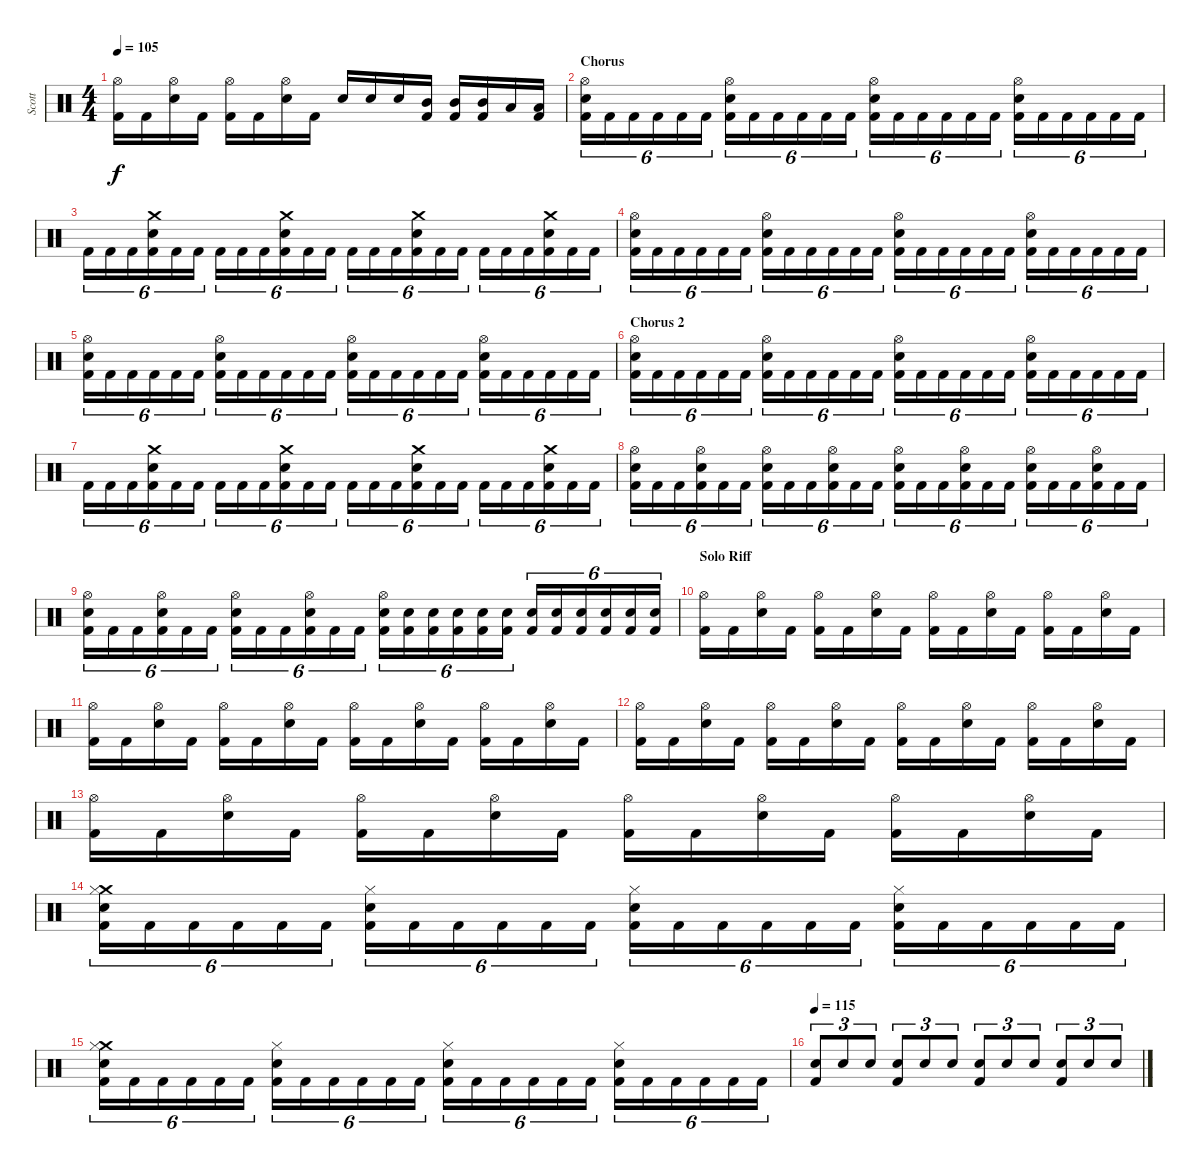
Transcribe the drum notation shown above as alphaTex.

\track ("Scott" "Scott") {instrument percussion}
\staff {score}
\articulation defaults
\ts (4 4)
\tempo 105
\clef neutral
\ks c
("Hi-Hat (open)" "Kick (hit) 2").16{dy f} "Kick (hit) 2".16 ("Hi-Hat (open)" "Snare (hit) 2").16 "Kick (hit) 2".16 ("Hi-Hat (open)" "Kick (hit) 2").16 "Kick (hit) 2".16 ("Hi-Hat (open)" "Snare (hit) 2").16 "Kick (hit) 2".16 "Snare (hit) 2".16 "Snare (hit) 2".16 "Snare (hit) 2".16 ("Mid Tom (hit)" "Kick (hit) 2").16 ("Mid Tom (hit)" "Kick (hit) 2").16 ("Mid Tom (hit)" "Kick (hit) 2").16 "Low Tom (hit)".16 ("Low Tom (hit)" "Kick (hit) 2").16 |
\section ("" "Chorus")
("Hi-Hat (open)" "Snare (hit) 2" "Kick (hit) 2").16{tu (6 4)} "Kick (hit) 2".16{tu (6 4)} "Kick (hit) 2".16{tu (6 4)} "Kick (hit) 2".16{tu (6 4)} "Kick (hit) 2".16{tu (6 4)} "Kick (hit) 2".16{tu (6 4)} ("Hi-Hat (open)" "Snare (hit) 2" "Kick (hit) 2").16{tu (6 4)} "Kick (hit) 2".16{tu (6 4)} "Kick (hit) 2".16{tu (6 4)} "Kick (hit) 2".16{tu (6 4)} "Kick (hit) 2".16{tu (6 4)} "Kick (hit) 2".16{tu (6 4)} ("Hi-Hat (open)" "Snare (hit) 2" "Kick (hit) 2").16{tu (6 4)} "Kick (hit) 2".16{tu (6 4)} "Kick (hit) 2".16{tu (6 4)} "Kick (hit) 2".16{tu (6 4)} "Kick (hit) 2".16{tu (6 4)} "Kick (hit) 2".16{tu (6 4)} ("Hi-Hat (open)" "Snare (hit) 2" "Kick (hit) 2").16{tu (6 4)} "Kick (hit) 2".16{tu (6 4)} "Kick (hit) 2".16{tu (6 4)} "Kick (hit) 2".16{tu (6 4)} "Kick (hit) 2".16{tu (6 4)} "Kick (hit) 2".16{tu (6 4)} |
"Kick (hit) 2".16{tu (6 4)} "Kick (hit) 2".16{tu (6 4)} "Kick (hit) 2".16{tu (6 4)} ("Crash medium (hit)" "Snare (hit) 2" "Kick (hit) 2").16{tu (6 4)} "Kick (hit) 2".16{tu (6 4)} "Kick (hit) 2".16{tu (6 4)} "Kick (hit) 2".16{tu (6 4)} "Kick (hit) 2".16{tu (6 4)} "Kick (hit) 2".16{tu (6 4)} ("Crash medium (hit)" "Snare (hit) 2" "Kick (hit) 2").16{tu (6 4)} "Kick (hit) 2".16{tu (6 4)} "Kick (hit) 2".16{tu (6 4)} "Kick (hit) 2".16{tu (6 4)} "Kick (hit) 2".16{tu (6 4)} "Kick (hit) 2".16{tu (6 4)} ("Crash medium (hit)" "Snare (hit) 2" "Kick (hit) 2").16{tu (6 4)} "Kick (hit) 2".16{tu (6 4)} "Kick (hit) 2".16{tu (6 4)} "Kick (hit) 2".16{tu (6 4)} "Kick (hit) 2".16{tu (6 4)} "Kick (hit) 2".16{tu (6 4)} ("Snare (hit) 2" "Crash medium (hit)" "Kick (hit) 2").16{tu (6 4)} "Kick (hit) 2".16{tu (6 4)} "Kick (hit) 2".16{tu (6 4)} |
("Hi-Hat (open)" "Snare (hit) 2" "Kick (hit) 2").16{tu (6 4)} "Kick (hit) 2".16{tu (6 4)} "Kick (hit) 2".16{tu (6 4)} "Kick (hit) 2".16{tu (6 4)} "Kick (hit) 2".16{tu (6 4)} "Kick (hit) 2".16{tu (6 4)} ("Hi-Hat (open)" "Snare (hit) 2" "Kick (hit) 2").16{tu (6 4)} "Kick (hit) 2".16{tu (6 4)} "Kick (hit) 2".16{tu (6 4)} "Kick (hit) 2".16{tu (6 4)} "Kick (hit) 2".16{tu (6 4)} "Kick (hit) 2".16{tu (6 4)} ("Hi-Hat (open)" "Snare (hit) 2" "Kick (hit) 2").16{tu (6 4)} "Kick (hit) 2".16{tu (6 4)} "Kick (hit) 2".16{tu (6 4)} "Kick (hit) 2".16{tu (6 4)} "Kick (hit) 2".16{tu (6 4)} "Kick (hit) 2".16{tu (6 4)} ("Hi-Hat (open)" "Snare (hit) 2" "Kick (hit) 2").16{tu (6 4)} "Kick (hit) 2".16{tu (6 4)} "Kick (hit) 2".16{tu (6 4)} "Kick (hit) 2".16{tu (6 4)} "Kick (hit) 2".16{tu (6 4)} "Kick (hit) 2".16{tu (6 4)} |
("Hi-Hat (open)" "Snare (hit) 2" "Kick (hit) 2").16{tu (6 4)} "Kick (hit) 2".16{tu (6 4)} "Kick (hit) 2".16{tu (6 4)} "Kick (hit) 2".16{tu (6 4)} "Kick (hit) 2".16{tu (6 4)} "Kick (hit) 2".16{tu (6 4)} ("Hi-Hat (open)" "Snare (hit) 2" "Kick (hit) 2").16{tu (6 4)} "Kick (hit) 2".16{tu (6 4)} "Kick (hit) 2".16{tu (6 4)} "Kick (hit) 2".16{tu (6 4)} "Kick (hit) 2".16{tu (6 4)} "Kick (hit) 2".16{tu (6 4)} ("Hi-Hat (open)" "Snare (hit) 2" "Kick (hit) 2").16{tu (6 4)} "Kick (hit) 2".16{tu (6 4)} "Kick (hit) 2".16{tu (6 4)} "Kick (hit) 2".16{tu (6 4)} "Kick (hit) 2".16{tu (6 4)} "Kick (hit) 2".16{tu (6 4)} ("Hi-Hat (open)" "Snare (hit) 2" "Kick (hit) 2").16{tu (6 4)} "Kick (hit) 2".16{tu (6 4)} "Kick (hit) 2".16{tu (6 4)} "Kick (hit) 2".16{tu (6 4)} "Kick (hit) 2".16{tu (6 4)} "Kick (hit) 2".16{tu (6 4)} |
\section ("" "Chorus 2")
("Hi-Hat (open)" "Snare (hit) 2" "Kick (hit) 2").16{tu (6 4)} "Kick (hit) 2".16{tu (6 4)} "Kick (hit) 2".16{tu (6 4)} "Kick (hit) 2".16{tu (6 4)} "Kick (hit) 2".16{tu (6 4)} "Kick (hit) 2".16{tu (6 4)} ("Hi-Hat (open)" "Snare (hit) 2" "Kick (hit) 2").16{tu (6 4)} "Kick (hit) 2".16{tu (6 4)} "Kick (hit) 2".16{tu (6 4)} "Kick (hit) 2".16{tu (6 4)} "Kick (hit) 2".16{tu (6 4)} "Kick (hit) 2".16{tu (6 4)} ("Hi-Hat (open)" "Snare (hit) 2" "Kick (hit) 2").16{tu (6 4)} "Kick (hit) 2".16{tu (6 4)} "Kick (hit) 2".16{tu (6 4)} "Kick (hit) 2".16{tu (6 4)} "Kick (hit) 2".16{tu (6 4)} "Kick (hit) 2".16{tu (6 4)} ("Hi-Hat (open)" "Snare (hit) 2" "Kick (hit) 2").16{tu (6 4)} "Kick (hit) 2".16{tu (6 4)} "Kick (hit) 2".16{tu (6 4)} "Kick (hit) 2".16{tu (6 4)} "Kick (hit) 2".16{tu (6 4)} "Kick (hit) 2".16{tu (6 4)} |
"Kick (hit) 2".16{tu (6 4)} "Kick (hit) 2".16{tu (6 4)} "Kick (hit) 2".16{tu (6 4)} ("Crash medium (hit)" "Snare (hit) 2" "Kick (hit) 2").16{tu (6 4)} "Kick (hit) 2".16{tu (6 4)} "Kick (hit) 2".16{tu (6 4)} "Kick (hit) 2".16{tu (6 4)} "Kick (hit) 2".16{tu (6 4)} "Kick (hit) 2".16{tu (6 4)} ("Crash medium (hit)" "Snare (hit) 2" "Kick (hit) 2").16{tu (6 4)} "Kick (hit) 2".16{tu (6 4)} "Kick (hit) 2".16{tu (6 4)} "Kick (hit) 2".16{tu (6 4)} "Kick (hit) 2".16{tu (6 4)} "Kick (hit) 2".16{tu (6 4)} ("Crash medium (hit)" "Snare (hit) 2" "Kick (hit) 2").16{tu (6 4)} "Kick (hit) 2".16{tu (6 4)} "Kick (hit) 2".16{tu (6 4)} "Kick (hit) 2".16{tu (6 4)} "Kick (hit) 2".16{tu (6 4)} "Kick (hit) 2".16{tu (6 4)} ("Snare (hit) 2" "Crash medium (hit)" "Kick (hit) 2").16{tu (6 4)} "Kick (hit) 2".16{tu (6 4)} "Kick (hit) 2".16{tu (6 4)} |
("Hi-Hat (open)" "Snare (hit) 2" "Kick (hit) 2").16{tu (6 4)} "Kick (hit) 2".16{tu (6 4)} "Kick (hit) 2".16{tu (6 4)} ("Hi-Hat (open)" "Snare (hit) 2" "Kick (hit) 2").16{tu (6 4)} "Kick (hit) 2".16{tu (6 4)} "Kick (hit) 2".16{tu (6 4)} ("Hi-Hat (open)" "Snare (hit) 2" "Kick (hit) 2").16{tu (6 4)} "Kick (hit) 2".16{tu (6 4)} "Kick (hit) 2".16{tu (6 4)} ("Hi-Hat (open)" "Snare (hit) 2" "Kick (hit) 2").16{tu (6 4)} "Kick (hit) 2".16{tu (6 4)} "Kick (hit) 2".16{tu (6 4)} ("Hi-Hat (open)" "Snare (hit) 2" "Kick (hit) 2").16{tu (6 4)} "Kick (hit) 2".16{tu (6 4)} "Kick (hit) 2".16{tu (6 4)} ("Hi-Hat (open)" "Snare (hit) 2" "Kick (hit) 2").16{tu (6 4)} "Kick (hit) 2".16{tu (6 4)} "Kick (hit) 2".16{tu (6 4)} ("Hi-Hat (open)" "Snare (hit) 2" "Kick (hit) 2").16{tu (6 4)} "Kick (hit) 2".16{tu (6 4)} "Kick (hit) 2".16{tu (6 4)} ("Hi-Hat (open)" "Snare (hit) 2" "Kick (hit) 2").16{tu (6 4)} "Kick (hit) 2".16{tu (6 4)} "Kick (hit) 2".16{tu (6 4)} |
("Hi-Hat (open)" "Snare (hit) 2" "Kick (hit) 2").16{tu (6 4)} "Kick (hit) 2".16{tu (6 4)} "Kick (hit) 2".16{tu (6 4)} ("Snare (hit) 2" "Hi-Hat (open)" "Kick (hit) 2").16{tu (6 4)} "Kick (hit) 2".16{tu (6 4)} "Kick (hit) 2".16{tu (6 4)} ("Hi-Hat (open)" "Snare (hit) 2" "Kick (hit) 2").16{tu (6 4)} "Kick (hit) 2".16{tu (6 4)} "Kick (hit) 2".16{tu (6 4)} ("Hi-Hat (open)" "Snare (hit) 2" "Kick (hit) 2").16{tu (6 4)} "Kick (hit) 2".16{tu (6 4)} "Kick (hit) 2".16{tu (6 4)} ("Hi-Hat (open)" "Snare (hit) 2" "Kick (hit) 2").16{tu (6 4)} ("Snare (hit) 2" "Kick (hit) 2").16{tu (6 4)} ("Snare (hit) 2" "Kick (hit) 2").16{tu (6 4)} ("Snare (hit) 2" "Kick (hit) 2").16{tu (6 4)} ("Snare (hit) 2" "Kick (hit) 2").16{tu (6 4)} ("Snare (hit) 2" "Kick (hit) 2").16{tu (6 4)} ("Snare (hit) 2" "Kick (hit) 2").16{tu (6 4)} ("Snare (hit) 2" "Kick (hit) 2").16{tu (6 4)} ("Snare (hit) 2" "Kick (hit) 2").16{tu (6 4)} ("Snare (hit) 2" "Kick (hit) 2").16{tu (6 4)} ("Snare (hit) 2" "Kick (hit) 2").16{tu (6 4)} ("Snare (hit) 2" "Kick (hit) 2").16{tu (6 4)} |
\section ("" "Solo Riff")
("Hi-Hat (open)" "Kick (hit) 2").16 "Kick (hit) 2".16 ("Hi-Hat (open)" "Snare (hit) 2").16 "Kick (hit) 2".16 ("Hi-Hat (open)" "Kick (hit) 2").16 "Kick (hit) 2".16 ("Hi-Hat (open)" "Snare (hit) 2").16 "Kick (hit) 2".16 ("Hi-Hat (open)" "Kick (hit) 2").16 "Kick (hit) 2".16 ("Hi-Hat (open)" "Snare (hit) 2").16 "Kick (hit) 2".16 ("Hi-Hat (open)" "Kick (hit) 2").16 "Kick (hit) 2".16 ("Hi-Hat (open)" "Snare (hit) 2").16 "Kick (hit) 2".16 |
("Hi-Hat (open)" "Kick (hit) 2").16 "Kick (hit) 2".16 ("Hi-Hat (open)" "Snare (hit) 2").16 "Kick (hit) 2".16 ("Hi-Hat (open)" "Kick (hit) 2").16 "Kick (hit) 2".16 ("Hi-Hat (open)" "Snare (hit) 2").16 "Kick (hit) 2".16 ("Hi-Hat (open)" "Kick (hit) 2").16 "Kick (hit) 2".16 ("Hi-Hat (open)" "Snare (hit) 2").16 "Kick (hit) 2".16 ("Hi-Hat (open)" "Kick (hit) 2").16 "Kick (hit) 2".16 ("Hi-Hat (open)" "Snare (hit) 2").16 "Kick (hit) 2".16 |
("Hi-Hat (open)" "Kick (hit) 2").16 "Kick (hit) 2".16 ("Hi-Hat (open)" "Snare (hit) 2").16 "Kick (hit) 2".16 ("Hi-Hat (open)" "Kick (hit) 2").16 "Kick (hit) 2".16 ("Hi-Hat (open)" "Snare (hit) 2").16 "Kick (hit) 2".16 ("Hi-Hat (open)" "Kick (hit) 2").16 "Kick (hit) 2".16 ("Hi-Hat (open)" "Snare (hit) 2").16 "Kick (hit) 2".16 ("Hi-Hat (open)" "Kick (hit) 2").16 "Kick (hit) 2".16 ("Hi-Hat (open)" "Snare (hit) 2").16 "Kick (hit) 2".16 |
("Hi-Hat (open)" "Kick (hit) 2").16 "Kick (hit) 2".16 ("Hi-Hat (open)" "Snare (hit) 2").16 "Kick (hit) 2".16 ("Hi-Hat (open)" "Kick (hit) 2").16 "Kick (hit) 2".16 ("Hi-Hat (open)" "Snare (hit) 2").16 "Kick (hit) 2".16 ("Hi-Hat (open)" "Kick (hit) 2").16 "Kick (hit) 2".16 ("Hi-Hat (open)" "Snare (hit) 2").16 "Kick (hit) 2".16 ("Hi-Hat (open)" "Kick (hit) 2").16 "Kick (hit) 2".16 ("Hi-Hat (open)" "Snare (hit) 2").16 "Kick (hit) 2".16 |
("Crash medium (hit)" "Hi-Hat (closed)" "Snare (hit) 2" "Kick (hit) 2").16{tu (6 4)} "Kick (hit) 2".16{tu (6 4)} "Kick (hit) 2".16{tu (6 4)} "Kick (hit) 2".16{tu (6 4)} "Kick (hit) 2".16{tu (6 4)} "Kick (hit) 2".16{tu (6 4)} ("Hi-Hat (closed)" "Snare (hit) 2" "Kick (hit) 2").16{tu (6 4)} "Kick (hit) 2".16{tu (6 4)} "Kick (hit) 2".16{tu (6 4)} "Kick (hit) 2".16{tu (6 4)} "Kick (hit) 2".16{tu (6 4)} "Kick (hit) 2".16{tu (6 4)} ("Hi-Hat (closed)" "Snare (hit) 2" "Kick (hit) 2").16{tu (6 4)} "Kick (hit) 2".16{tu (6 4)} "Kick (hit) 2".16{tu (6 4)} "Kick (hit) 2".16{tu (6 4)} "Kick (hit) 2".16{tu (6 4)} "Kick (hit) 2".16{tu (6 4)} ("Hi-Hat (closed)" "Snare (hit) 2" "Kick (hit) 2").16{tu (6 4)} "Kick (hit) 2".16{tu (6 4)} "Kick (hit) 2".16{tu (6 4)} "Kick (hit) 2".16{tu (6 4)} "Kick (hit) 2".16{tu (6 4)} "Kick (hit) 2".16{tu (6 4)} |
("Crash medium (hit)" "Hi-Hat (closed)" "Snare (hit) 2" "Kick (hit) 2").16{tu (6 4)} "Kick (hit) 2".16{tu (6 4)} "Kick (hit) 2".16{tu (6 4)} "Kick (hit) 2".16{tu (6 4)} "Kick (hit) 2".16{tu (6 4)} "Kick (hit) 2".16{tu (6 4)} ("Hi-Hat (closed)" "Snare (hit) 2" "Kick (hit) 2").16{tu (6 4)} "Kick (hit) 2".16{tu (6 4)} "Kick (hit) 2".16{tu (6 4)} "Kick (hit) 2".16{tu (6 4)} "Kick (hit) 2".16{tu (6 4)} "Kick (hit) 2".16{tu (6 4)} ("Hi-Hat (closed)" "Snare (hit) 2" "Kick (hit) 2").16{tu (6 4)} "Kick (hit) 2".16{tu (6 4)} "Kick (hit) 2".16{tu (6 4)} "Kick (hit) 2".16{tu (6 4)} "Kick (hit) 2".16{tu (6 4)} "Kick (hit) 2".16{tu (6 4)} ("Hi-Hat (closed)" "Snare (hit) 2" "Kick (hit) 2").16{tu (6 4)} "Kick (hit) 2".16{tu (6 4)} "Kick (hit) 2".16{tu (6 4)} "Kick (hit) 2".16{tu (6 4)} "Kick (hit) 2".16{tu (6 4)} "Kick (hit) 2".16{tu (6 4)} |
\tempo 115
("Kick (hit) 2" "Snare (hit) 2").8{tu (3 2)} "Snare (hit) 2".8{tu (3 2)} "Snare (hit) 2".8{tu (3 2)} ("Kick (hit) 2" "Snare (hit) 2").8{tu (3 2)} "Snare (hit) 2".8{tu (3 2)} "Snare (hit) 2".8{tu (3 2)} ("Kick (hit) 2" "Snare (hit) 2").8{tu (3 2)} "Snare (hit) 2".8{tu (3 2)} "Snare (hit) 2".8{tu (3 2)} ("Kick (hit) 2" "Snare (hit) 2").8{tu (3 2)} "Snare (hit) 2".8{tu (3 2)} "Snare (hit) 2".8{tu (3 2)}
